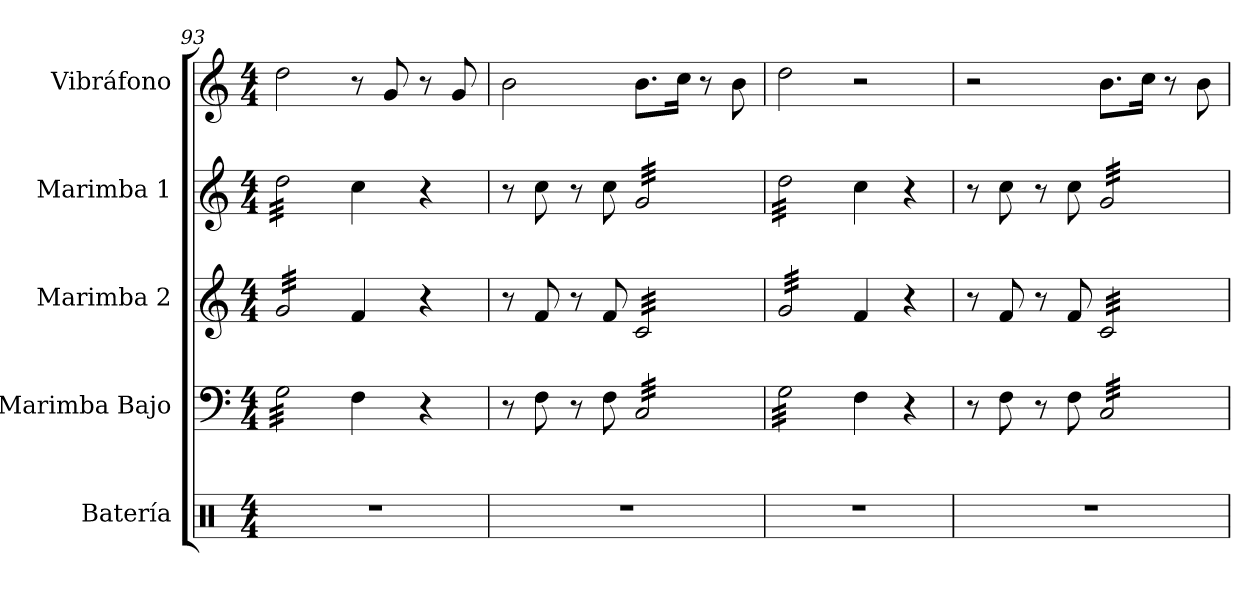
**kern	**kern	**kern	**kern	**kern
*part5	*part4	*part3	*part2	*part1
*staff5	*staff4	*staff3	*staff2	*staff1
*I"Batería	*I"Marimba Bajo	*I"Marimba 2	*I"Marimba 1	*I"Vibráfono
*I'Bat.	*I'Mrm. B.	*I'Mrm. 2	*I'Mrm. 1	*I'Vib.
*clefX	*clefF4	*clefG2	*clefG2	*clefG2
*k[]	*k[]	*k[]	*k[]	*k[]
*M4/4	*M4/4	*M4/4	*M4/4	*M4/4
=93	=93	=93	=93	=93
*	*tremolo	*	*	*
*	*	*tremolo	*	*
*	*	*	*tremolo	*
1r	32G\LLL	32g/LLL	32dd\LLL	2dd\
.	32G\	32g/	32dd\	.
.	32G\	32g/	32dd\	.
.	32G\	32g/	32dd\	.
.	32G\	32g/	32dd\	.
.	32G\	32g/	32dd\	.
.	32G\	32g/	32dd\	.
.	32G\	32g/	32dd\	.
.	32G\	32g/	32dd\	.
.	32G\	32g/	32dd\	.
.	32G\	32g/	32dd\	.
.	32G\	32g/	32dd\	.
.	32G\	32g/	32dd\	.
.	32G\	32g/	32dd\	.
.	32G\	32g/	32dd\	.
.	32G\JJJ	32g/JJJ	32dd\JJJ	.
*	*	*	*Xtremolo	*
*	*	*Xtremolo	*	*
*	*Xtremolo	*	*	*
.	4F\	4f/	4cc\	8r
.	.	.	.	8g/
.	4r	4r	4r	8r
.	.	.	.	8g/
!!LO:LB:g=z
=94	=94	=94	=94	=94
1r	8r	8r	8r	2b\
.	8F\	8f/	8cc\	.
.	8r	8r	8r	.
.	8F\	8f/	8cc\	.
*	*tremolo	*	*	*
*	*	*tremolo	*	*
*	*	*	*tremolo	*
.	32C/LLL	32c/LLL	32g/LLL	8.b\L
.	32C/	32c/	32g/	.
.	32C/	32c/	32g/	.
.	32C/	32c/	32g/	.
.	32C/	32c/	32g/	.
.	32C/	32c/	32g/	.
.	32C/	32c/	32g/	16cc\Jk
.	32C/	32c/	32g/	.
.	32C/	32c/	32g/	8r
.	32C/	32c/	32g/	.
.	32C/	32c/	32g/	.
.	32C/	32c/	32g/	.
.	32C/	32c/	32g/	8b\
.	32C/	32c/	32g/	.
.	32C/	32c/	32g/	.
.	32C/JJJ	32c/JJJ	32g/JJJ	.
=95	=95	=95	=95	=95
1r	32G\LLL	32g/LLL	32dd\LLL	2dd\
.	32G\	32g/	32dd\	.
.	32G\	32g/	32dd\	.
.	32G\	32g/	32dd\	.
.	32G\	32g/	32dd\	.
.	32G\	32g/	32dd\	.
.	32G\	32g/	32dd\	.
.	32G\	32g/	32dd\	.
.	32G\	32g/	32dd\	.
.	32G\	32g/	32dd\	.
.	32G\	32g/	32dd\	.
.	32G\	32g/	32dd\	.
.	32G\	32g/	32dd\	.
.	32G\	32g/	32dd\	.
.	32G\	32g/	32dd\	.
.	32G\JJJ	32g/JJJ	32dd\JJJ	.
*	*	*	*Xtremolo	*
*	*	*Xtremolo	*	*
*	*Xtremolo	*	*	*
.	4F\	4f/	4cc\	2r
.	4r	4r	4r	.
=96	=96	=96	=96	=96
1r	8r	8r	8r	2r
.	8F\	8f/	8cc\	.
.	8r	8r	8r	.
.	8F\	8f/	8cc\	.
*	*tremolo	*	*	*
*	*	*tremolo	*	*
*	*	*	*tremolo	*
.	32C/LLL	32c/LLL	32g/LLL	8.b\L
.	32C/	32c/	32g/	.
.	32C/	32c/	32g/	.
.	32C/	32c/	32g/	.
.	32C/	32c/	32g/	.
.	32C/	32c/	32g/	.
.	32C/	32c/	32g/	16cc\Jk
.	32C/	32c/	32g/	.
.	32C/	32c/	32g/	8r
.	32C/	32c/	32g/	.
.	32C/	32c/	32g/	.
.	32C/	32c/	32g/	.
.	32C/	32c/	32g/	8b\
.	32C/	32c/	32g/	.
.	32C/	32c/	32g/	.
.	32C/JJJ	32c/JJJ	32g/JJJ	.
*	*	*	*Xtremolo	*
*	*	*Xtremolo	*	*
*	*Xtremolo	*	*	*
=	=	=	=	=
*-	*-	*-	*-	*-
